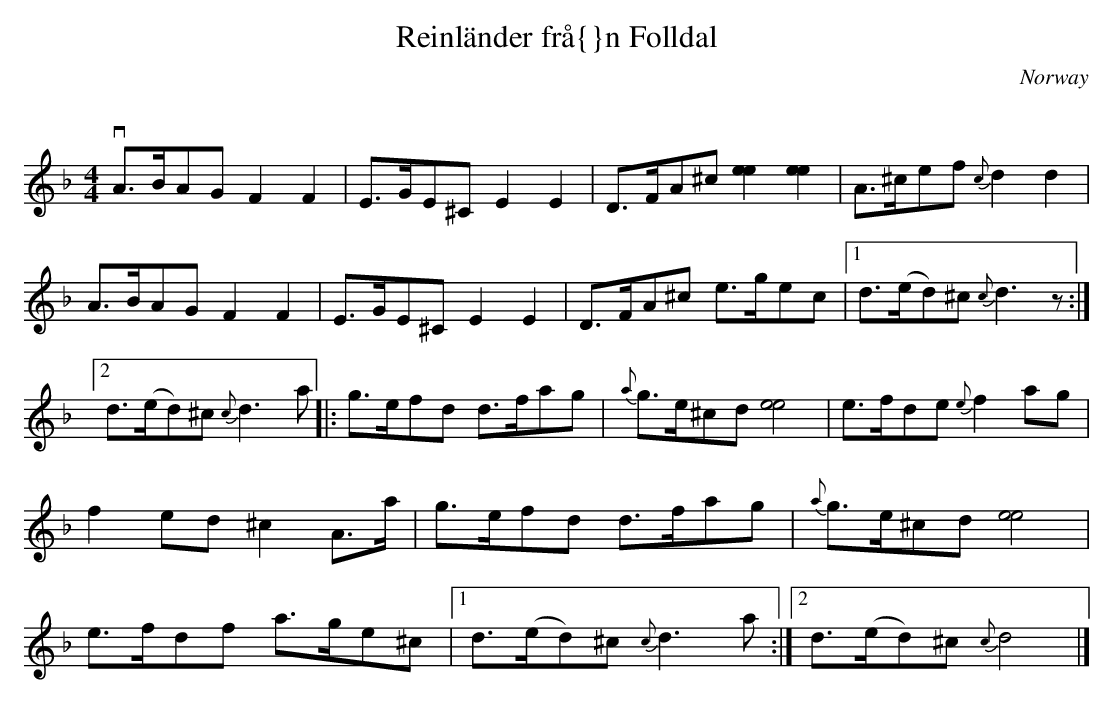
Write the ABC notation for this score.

X:1
T:Reinländer fr\aa{}n Folldal
O:Norway
Q:170
M:4/4
L:1/8
K:Dm
vA>BAG F2 F2 | E>GE^C E2 E2 | \
D>FA^c [e2e2] [e2e2] | A>^cef {c}d2 d2 | \
A>BAG F2 F2 | E>GE^C E2 E2 | D>FA^c e>gec \
|1 d>(ed)^c {c}d3 z :|2 d>(ed)^c {c}d3 a |: \
g>efd d>fag | {a}g>e^cd [e4e4] | \
e>fde {e}f2 ag | f2 ed ^c2 A>a | \
g>efd d>fag | {a}g>e^cd [e4e4] | \
e>fdf a>ge^c \
|1 d>(ed)^c {c}d3 a :|2 d>(ed)^c {c}d4 |]
